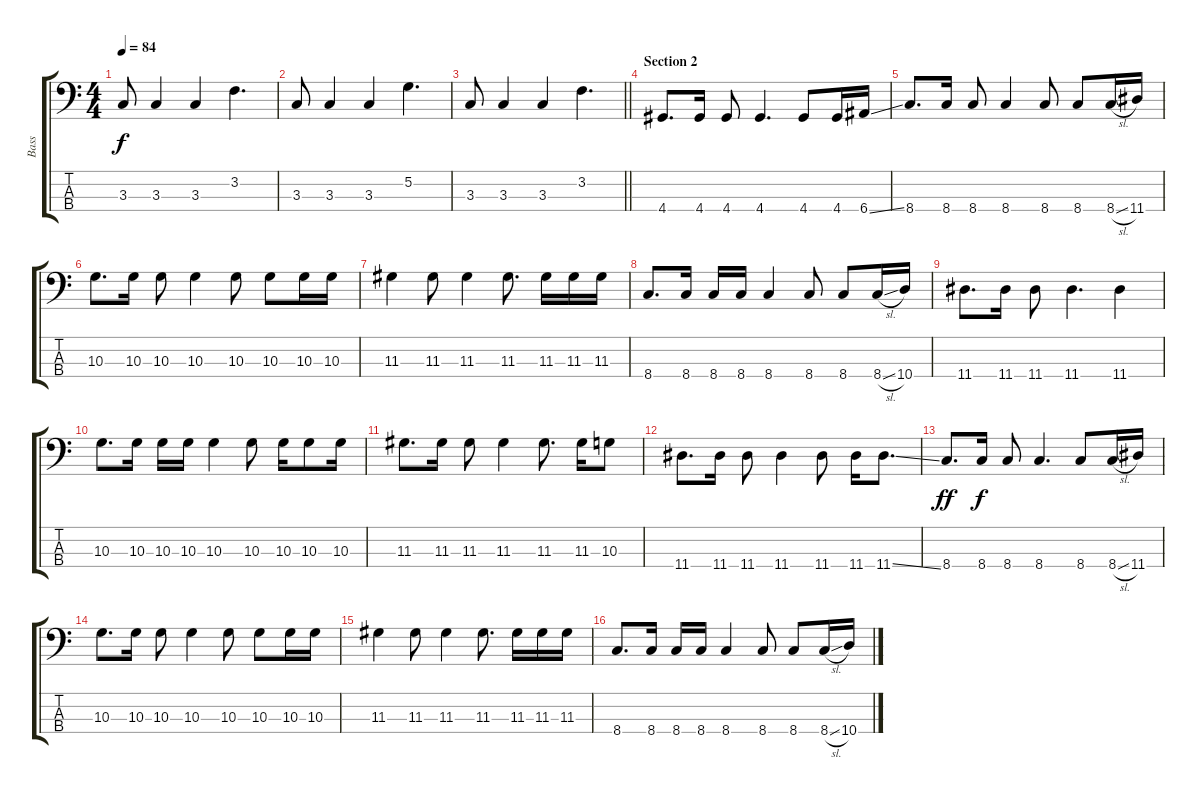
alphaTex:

\track ("Bass" "Bass") {instrument electricbassfinger}
\staff {score tabs}
\tuning (G2 D2 A1 E1) {hide}
\ts (4 4)
\tempo 84
\clef f4
\ks c
3.3.8{dy f} 3.3.4 3.3.4 3.2.4{d} |
3.3.8 3.3.4 3.3.4 5.2.4{d} |
\barLineRight lightlight
3.3.8 3.3.4 3.3.4 3.2.4{d} |
\section ("" "Section 2")
4.4.8{d} 4.4.16 4.4.8 4.4.4{d} 4.4.8 4.4.16 6.4{ss}.16 |
8.4.8{d} 8.4.16 8.4.8 8.4.4 8.4.8 8.4.8 8.4{sl}.16 11.4.16 |
10.3.8{d} 10.3.16 10.3.8 10.3.4 10.3.8 10.3.8 10.3.16 10.3.16 |
11.3.4 11.3.8 11.3.4 11.3.8{d} 11.3.16 11.3.16 11.3.16 |
8.4.8{d} 8.4.16 8.4.16 8.4.16 8.4.4 8.4.8 8.4.8 8.4{sl}.16 10.4.16 |
11.4.8{d} 11.4.16 11.4.8 11.4.4{d} 11.4.4 |
10.3.8{d} 10.3.16 10.3.16 10.3.16 10.3.4 10.3.8 10.3.16 10.3.8 10.3.16 |
11.3.8{d} 11.3.16 11.3.8 11.3.4 11.3.8{d} 11.3.16 10.3.8 |
11.4.8{d} 11.4.16 11.4.8 11.4.4 11.4.8 11.4.16 11.4{ss}.8{d} |
8.4.8{d dy ff} 8.4.16{dy f} 8.4.8 8.4.4{d} 8.4.8 8.4{sl}.16 11.4.16 |
10.3.8{d} 10.3.16 10.3.8 10.3.4 10.3.8 10.3.8 10.3.16 10.3.16 |
11.3.4 11.3.8 11.3.4 11.3.8{d} 11.3.16 11.3.16 11.3.16 |
8.4.8{d} 8.4.16 8.4.16 8.4.16 8.4.4 8.4.8 8.4.8 8.4{sl}.16 10.4.16
